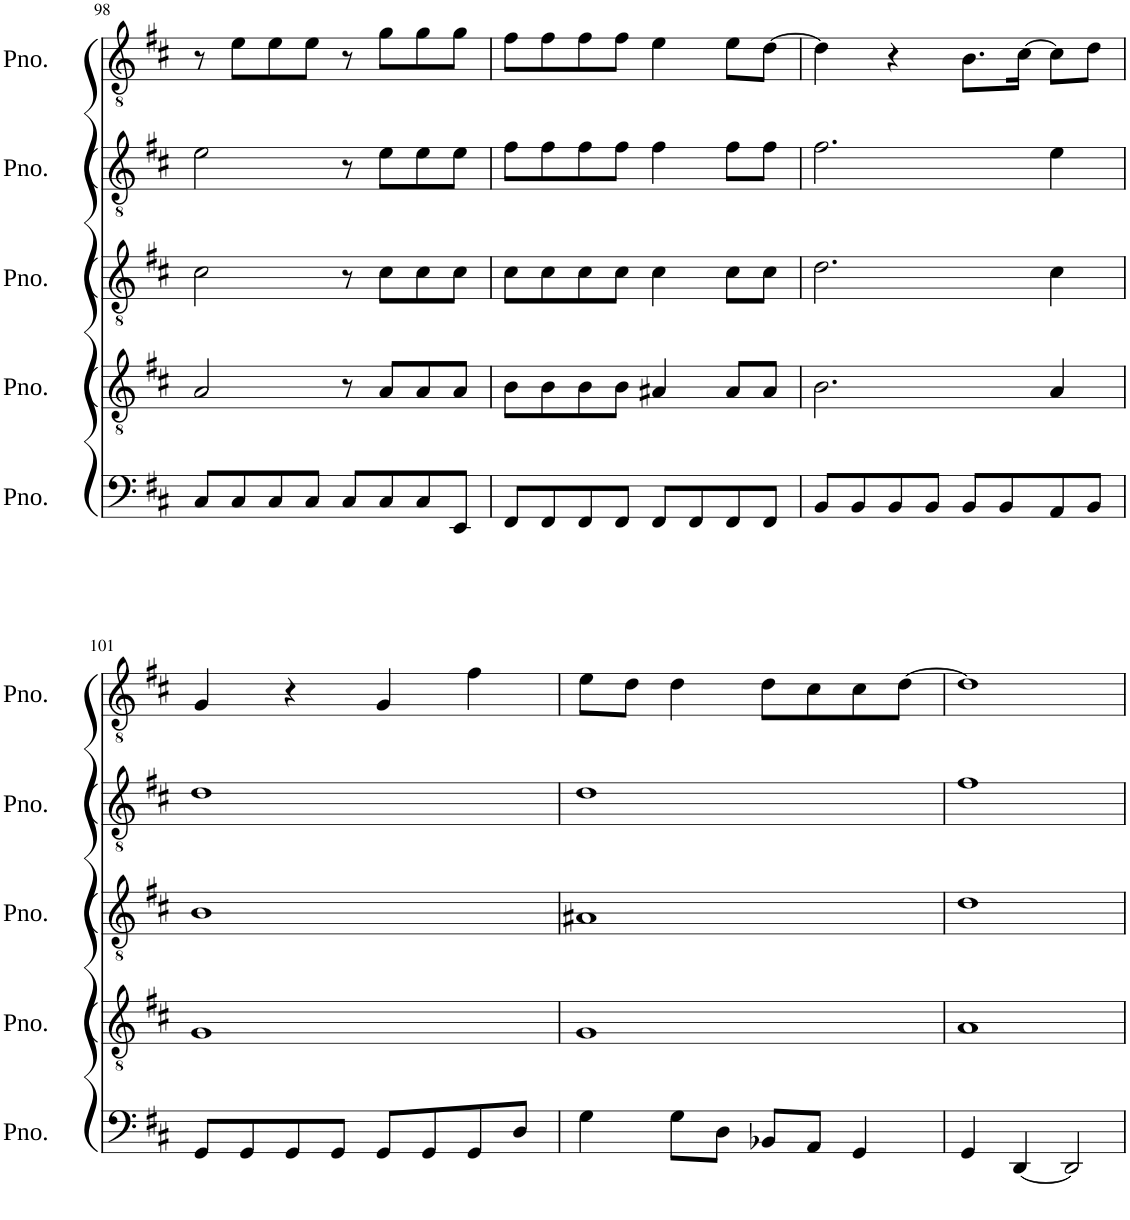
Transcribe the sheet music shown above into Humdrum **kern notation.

**kern	**kern	**kern	**kern	**kern
*part5	*part4	*part3	*part2	*part1
*staff5	*staff4	*staff3	*staff2	*staff1
*I"Piano	*I"Piano	*I"Piano	*I"Piano	*I"Piano
*I'Pno.	*I'Pno.	*I'Pno.	*I'Pno.	*I'Pno.
!!LO:PB:g=z
*clefF4	*clefGv2	*clefGv2	*clefGv2	*clefGv2
*k[f#c#]	*k[f#c#]	*k[f#c#]	*k[f#c#]	*k[f#c#]
*M4/4	*M4/4	*M4/4	*M4/4	*M4/4
=98	=98	=98	=98	=98
8C#/L	2A/	2c#\	2e\	8r
8C#/	.	.	.	8e\L
8C#/	.	.	.	8e\
8C#/J	.	.	.	8e\J
8C#/L	8r	8r	8r	8r
8C#/	8A/L	8c#\L	8e\L	8g\L
8C#/	8A/	8c#\	8e\	8g\
8EE/J	8A/J	8c#\J	8e\J	8g\J
=99	=99	=99	=99	=99
8FF#/L	8B\L	8c#\L	8f#\L	8f#\L
8FF#/	8B\	8c#\	8f#\	8f#\
8FF#/	8B\	8c#\	8f#\	8f#\
8FF#/J	8B\J	8c#\J	8f#\J	8f#\J
8FF#/L	4A#X/	4c#\	4f#\	4e\
8FF#/	.	.	.	.
8FF#/	8A#/L	8c#\L	8f#\L	8e\L
8FF#/J	8A#/J	8c#\J	8f#\J	[8d\J
=100	=100	=100	=100	=100
8BB/L	2.B\	2.d\	2.f#\	4d\]
8BB/	.	.	.	.
8BB/	.	.	.	4r
8BB/J	.	.	.	.
8BB/L	.	.	.	8.B\L
8BB/	.	.	.	.
.	.	.	.	[16c#\Jk
8AA/	4A/	4c#\	4e\	8c#\L]
8BB/J	.	.	.	8d\J
!!LO:LB:g=z
=101	=101	=101	=101	=101
8GG/L	1G	1B	1d	4G/
8GG/	.	.	.	.
8GG/	.	.	.	4r
8GG/J	.	.	.	.
8GG/L	.	.	.	4G/
8GG/	.	.	.	.
8GG/	.	.	.	4f#\
8D/J	.	.	.	.
=102	=102	=102	=102	=102
4G\	1G	1A#X	1d	8e\L
.	.	.	.	8d\J
8G\L	.	.	.	4d\
8D\J	.	.	.	.
8BB-X/L	.	.	.	8d\L
8AA/J	.	.	.	8c#\
4GG/	.	.	.	8c#\
.	.	.	.	[8d\J
=103	=103	=103	=103	=103
4GG/	1A	1d	1f#	1d]
[4DD/	.	.	.	.
2DD/]	.	.	.	.
=	=	=	=	=
*-	*-	*-	*-	*-
